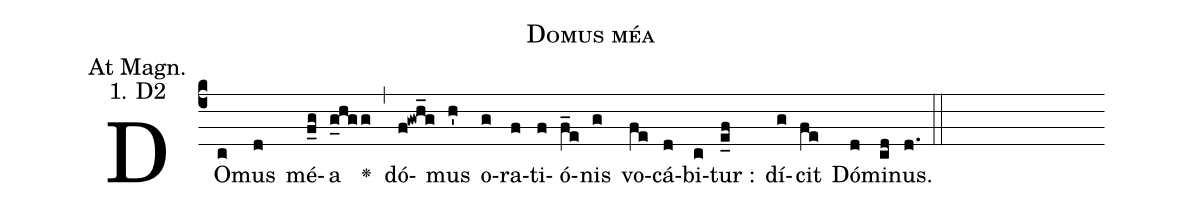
name: Domus méa;
office-part: Magnificat Antiphon;
mode: 1D2;
annotation: At Magn.;
annotation: 1. D2;
%%
% The syntax in this part is called gabc. Please refer to http://home.gna.org/gregorio/gabc/#basis

(c4)DO(c)mus(d) mé(f_g)a(g_hgg) <v>\greheightstar</v>(,) dó(f!gwh_g)mus(h') o(g)ra(f)ti(f)ó(f_e)nis(g) vo(fe)cá(d)bi(c)tur :(e_f) dí(g)cit(fe) Dó(d)mi(cd)nus.(d.) %(::z) <i>T.P.</i> Al(e)le(fe)lú(d.)ia.(d.)
(::)

%E(h) u(h) o(g) u(f) a(gf) e.(d.) (::)
